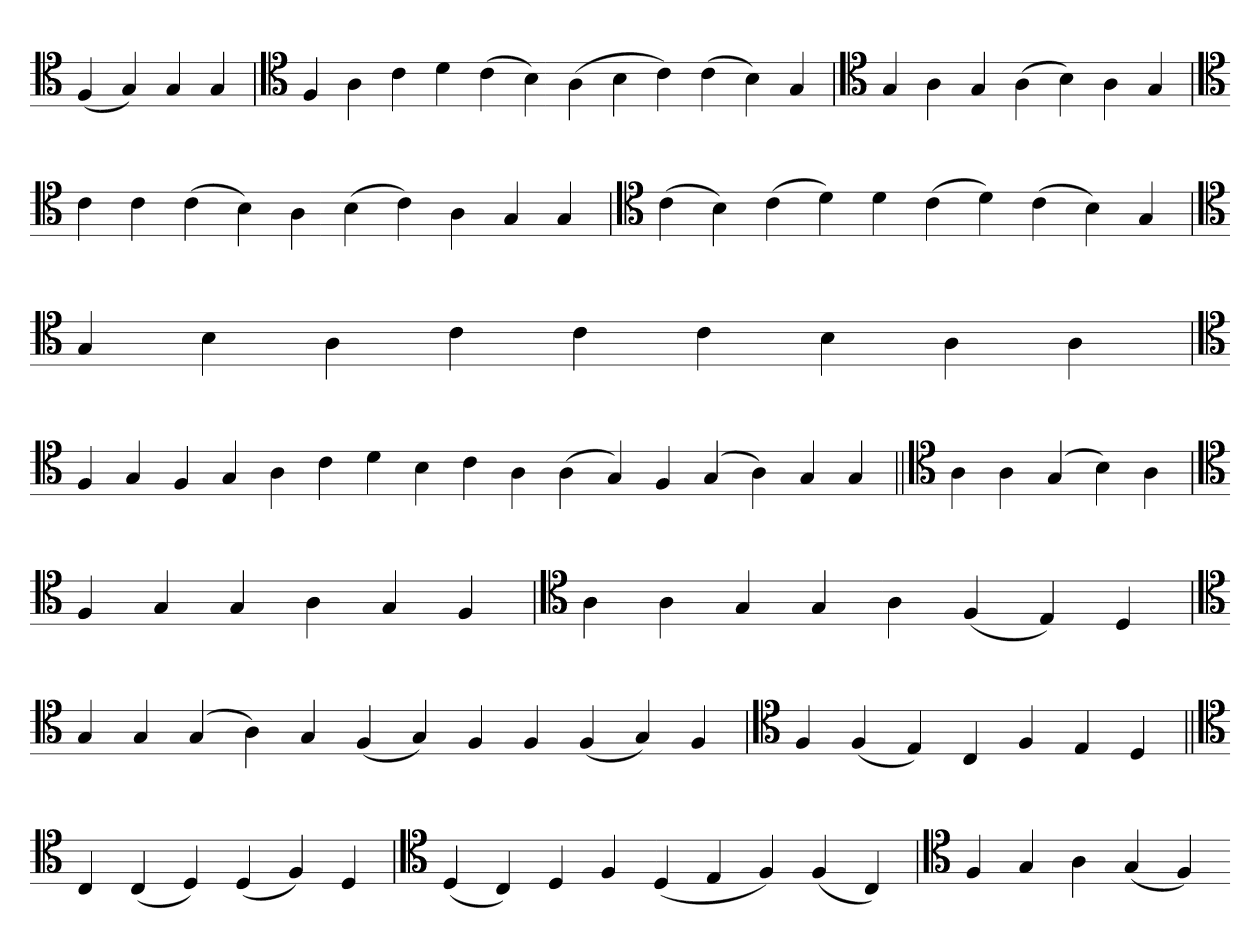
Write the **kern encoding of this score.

**kern
*part1
*staff1
*clefC4
=
(4F
4G)
4G
4G
=`
*clefC4
4F
4A
4c
4d
(4c
4B)
(4A
4B
4c)
(4c
4B)
4G
='
*clefC4
4G
4A
4G
(4A
4B)
4A
4G
=
*clefC4
4c
4c
(4c
4B)
4A
(4B
4c)
4A
4G
4G
='
*clefC4
(4c
4B)
(4c
4d)
4d
(4c
4d)
(4c
4B)
4G
=`
*clefC4
4G
4B
4A
4c
4c
4c
4B
4A
4A
='
*clefC4
4F
4G
4F
4G
4A
4c
4d
4B
4c
4A
(4A
4G)
4F
(4G
4A)
4G
4G
=||
*clefC4
4A
4A
(4G
4B)
4A
=`
*clefC4
4F
4G
4G
4A
4G
4F
=`
*clefC4
4A
4A
4G
4G
4A
(4F
4E)
4D
='
*clefC4
4G
4G
(4G
4A)
4G
(4F
4G)
4F
4F
(4F
4G)
4F
=`
*clefC4
4F
(4F
4E)
4C
4F
4E
4D
=||
*clefC4
4C
(4C
4D)
(4D
4F)
4D
=`
*clefC4
(4D
4C)
4D
4F
(4D
4E
4F)
(4F
4C)
=`
*clefC4
4F
4G
4A
(4G
4F)
=-
*-
